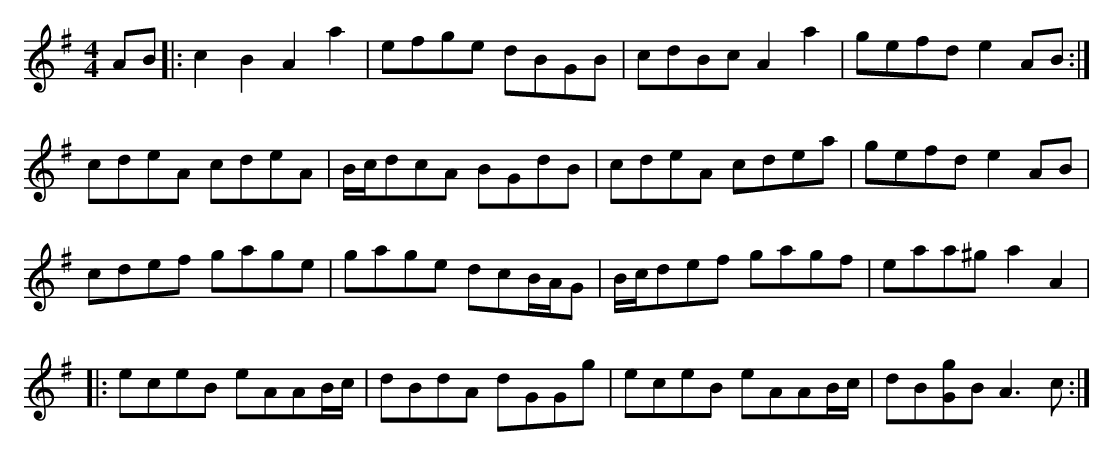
X:1
M:4/4
K:Ador
AB|:c2B2A2a2|efge dBGB|cdBc A2a2|gefd e2 AB:|
cdeA cdeA|B/c/dcA BGdB|cdeA cdea|gefd e2 AB|
cdef gage|gage dcB/A/G|B/c/def gagf|eaa^g a2A2|
|:eceB eAAB/c/|dBdA dGGg|eceB eAAB/c/|dB[gG]B A3c:|
